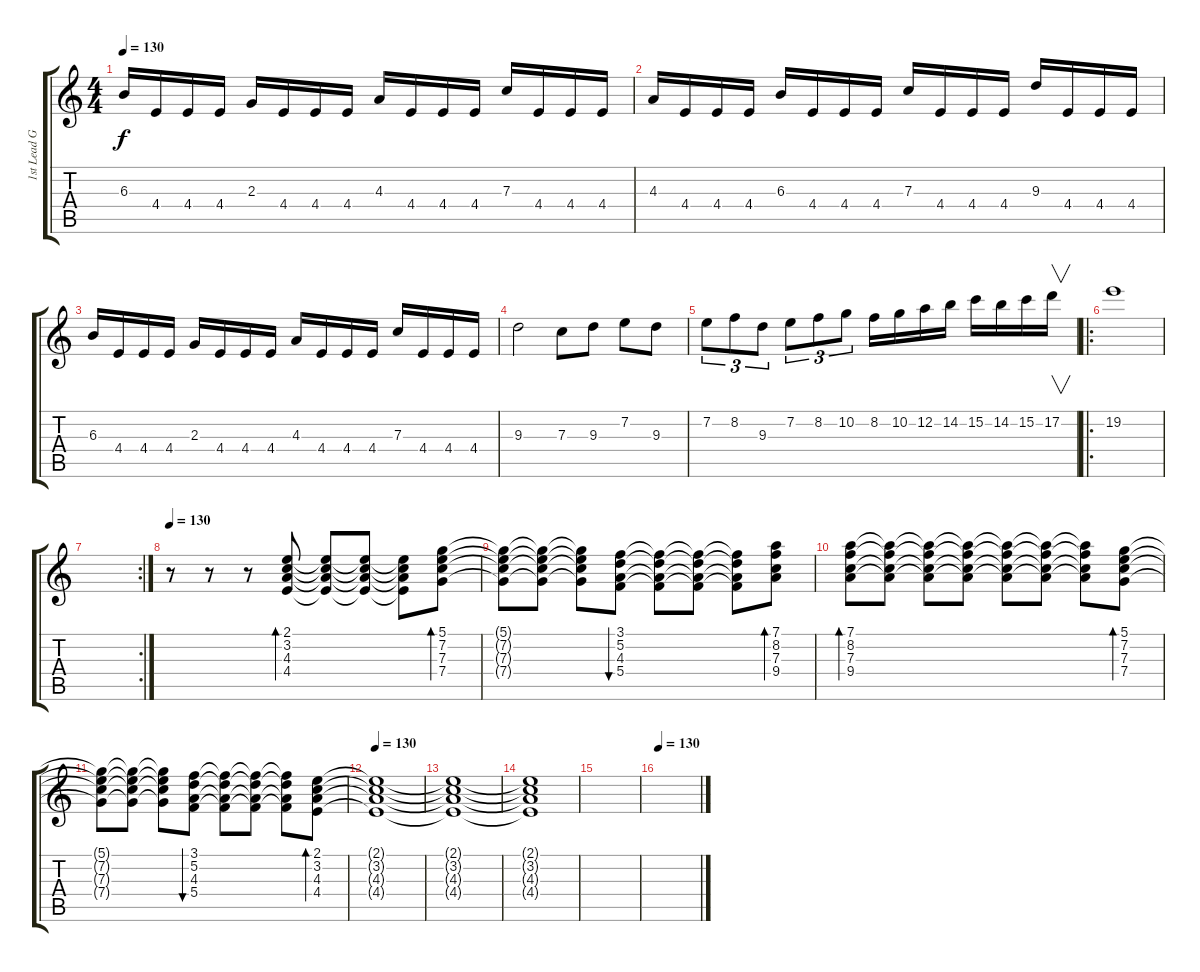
\track ("1st Lead Guitar" "1st Lead G") {instrument distortionguitar}
\staff {score tabs}
\tuning (D4 A3 F3 C3 G2 D2) {hide}
\ts (4 4)
\tempo 130
\clef g2
\ks c
6.3.16{dy f} 4.4.16 4.4.16 4.4.16 2.3.16 4.4.16 4.4.16 4.4.16 4.3.16 4.4.16 4.4.16 4.4.16 7.3.16 4.4.16 4.4.16 4.4.16 |
4.3.16 4.4.16 4.4.16 4.4.16 6.3.16 4.4.16 4.4.16 4.4.16 7.3.16 4.4.16 4.4.16 4.4.16 9.3.16 4.4.16 4.4.16 4.4.16 |
6.3.16 4.4.16 4.4.16 4.4.16 2.3.16 4.4.16 4.4.16 4.4.16 4.3.16 4.4.16 4.4.16 4.4.16 7.3.16 4.4.16 4.4.16 4.4.16 |
9.3.2 7.3.8 9.3.8 7.2.8 9.3.8 |
7.2.8{tu (3 2)} 8.2.8{tu (3 2)} 9.3.8{tu (3 2)} 7.2.8{tu (3 2)} 8.2.8{tu (3 2)} 10.2.8{tu (3 2)} 8.2.16 10.2.16 12.2.16 14.2.16 15.2.16 14.2.16 15.2.16 17.2.16{v} |
\ro
19.2.1 |
\rc 2
|
\tempo 130
r.8{volume 9 instrument electricguitarjazz} r.8 r.8 (2.1 3.2 4.3 4.4).8{bd 30} (2.1{t} 3.2{t} 4.3{t} 4.4{t}).8 (2.1{t} 3.2{t} 4.3{t} 4.4{t}).8 (2.1{t} 3.2{t} 4.3{t} 4.4{t}).8 (5.1 7.2 7.3 7.4).8{bd 60} |
(5.1{t} 7.2{t} 7.3{t} 7.4{t}).8 (5.1{t} 7.2{t} 7.3{t} 7.4{t}).8 (5.1{t} 7.2{t} 7.3{t} 7.4{t}).8 (3.1 5.2 4.3 5.4).8{bu 120} (3.1{t} 5.2{t} 4.3{t} 5.4{t}).8 (3.1{t} 5.2{t} 4.3{t} 5.4{t}).8 (3.1{t} 5.2{t} 4.3{t} 5.4{t}).8 (7.1 8.2 7.3 9.4).8{bd 120} |
(7.1 8.2 7.3 9.4).8{bd 60} (7.1{t} 8.2{t} 7.3{t} 9.4{t}).8 (7.1{t} 8.2{t} 7.3{t} 9.4{t}).8 (7.1{t} 8.2{t} 7.3{t} 9.4{t}).8 (7.1{t} 8.2{t} 7.3{t} 9.4{t}).8 (7.1{t} 8.2{t} 7.3{t} 9.4{t}).8 (7.1{t} 8.2{t} 7.3{t} 9.4{t}).8 (5.1 7.2 7.3 7.4).8{bd 60} |
(5.1{t} 7.2{t} 7.3{t} 7.4{t}).8 (5.1{t} 7.2{t} 7.3{t} 7.4{t}).8 (5.1{t} 7.2{t} 7.3{t} 7.4{t}).8 (3.1 5.2 4.3 5.4).8{bu 120} (3.1{t} 5.2{t} 4.3{t} 5.4{t}).8 (3.1{t} 5.2{t} 4.3{t} 5.4{t}).8 (3.1{t} 5.2{t} 4.3{t} 5.4{t}).8 (2.1 3.2 4.3 4.4).8{bd 240} |
\tempo 130
(2.1{t} 3.2{t} 4.3{t} 4.4{t}).1 |
(2.1{t} 3.2{t} 4.3{t} 4.4{t}).1 |
(2.1{t} 3.2{t} 4.3{t} 4.4{t}).1 |
|
\tempo 130
